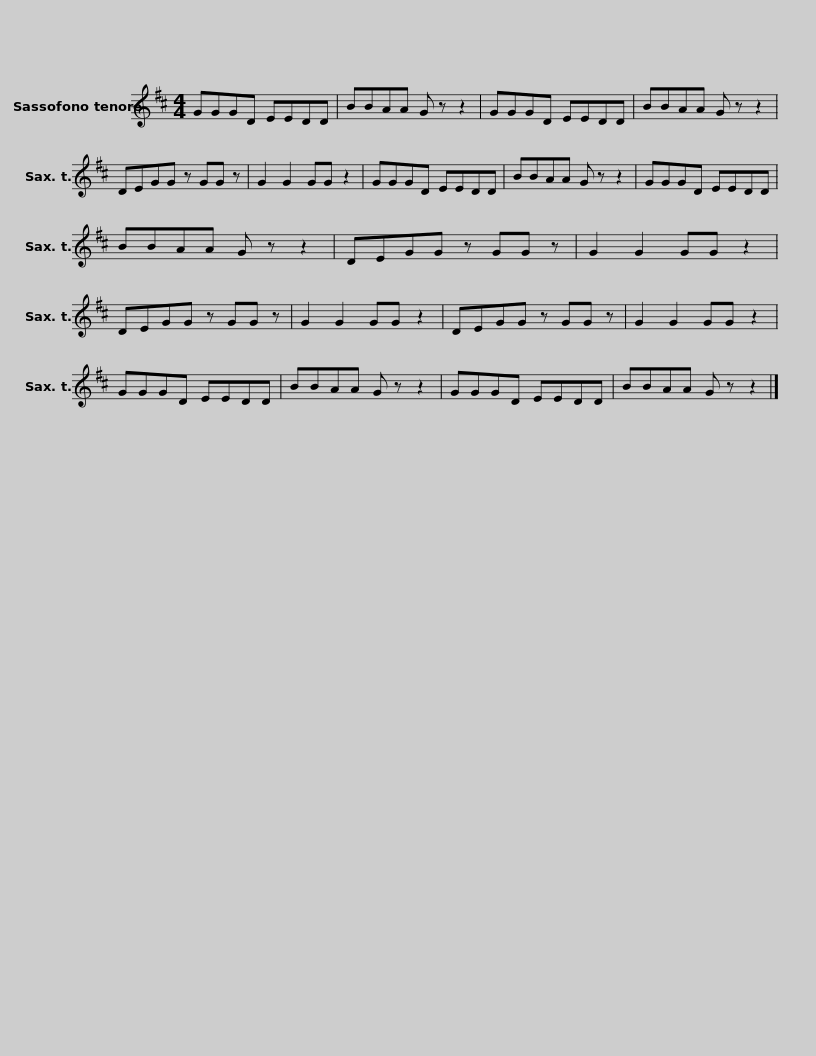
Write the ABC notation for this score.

X:1
L:1/8
M:4/4
I:linebreak $
K:none
V:1 treble transpose=-14
V:1
[K:D] GGGD EEDD | BBAA G z z2 | GGGD EEDD | BBAA G z z2 | DEGG z GG z | %5
 G2 G2 GG z2 |$ GGGD EEDD | BBAA G z z2 | GGGD EEDD | BBAA G z z2 | %10
 DEGG z GG z | G2 G2 GG z2 |$ DEGG z GG z | G2 G2 GG z2 | DEGG z GG z | %15
 G2 G2 GG z2 | GGGD EEDD | BBAA G z z2 |$ GGGD EEDD | BBAA G z z2 |] %20
